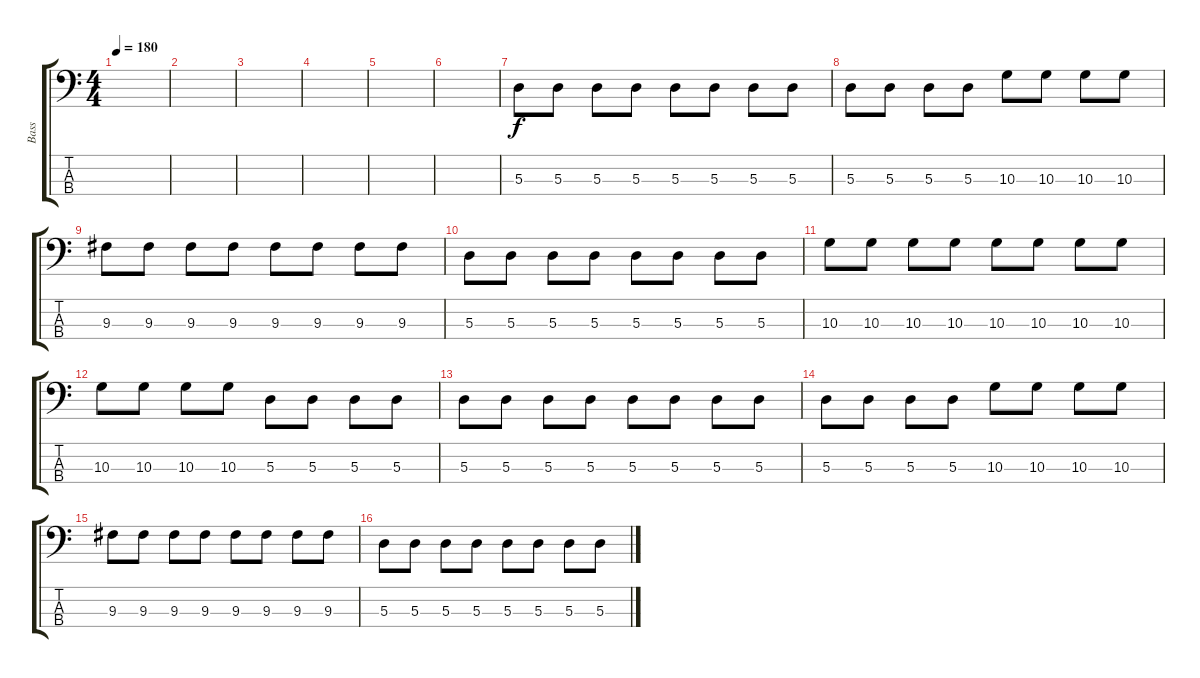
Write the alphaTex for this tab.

\track ("Bass" "Bass") {instrument electricbasspick}
\staff {score tabs}
\tuning (G2 D2 A1 E1) {hide}
\ts (4 4)
\tempo 180
\clef f4
\ks c
|
|
|
|
|
|
5.3.8 5.3.8 5.3.8 5.3.8 5.3.8 5.3.8 5.3.8 5.3.8 |
5.3.8 5.3.8 5.3.8 5.3.8 10.3.8 10.3.8 10.3.8 10.3.8 |
9.3.8 9.3.8 9.3.8 9.3.8 9.3.8 9.3.8 9.3.8 9.3.8 |
5.3.8 5.3.8 5.3.8 5.3.8 5.3.8 5.3.8 5.3.8 5.3.8 |
10.3.8 10.3.8 10.3.8 10.3.8 10.3.8 10.3.8 10.3.8 10.3.8 |
10.3.8 10.3.8 10.3.8 10.3.8 5.3.8 5.3.8 5.3.8 5.3.8 |
5.3.8 5.3.8 5.3.8 5.3.8 5.3.8 5.3.8 5.3.8 5.3.8 |
5.3.8 5.3.8 5.3.8 5.3.8 10.3.8 10.3.8 10.3.8 10.3.8 |
9.3.8 9.3.8 9.3.8 9.3.8 9.3.8 9.3.8 9.3.8 9.3.8 |
5.3.8 5.3.8 5.3.8 5.3.8 5.3.8 5.3.8 5.3.8 5.3.8
